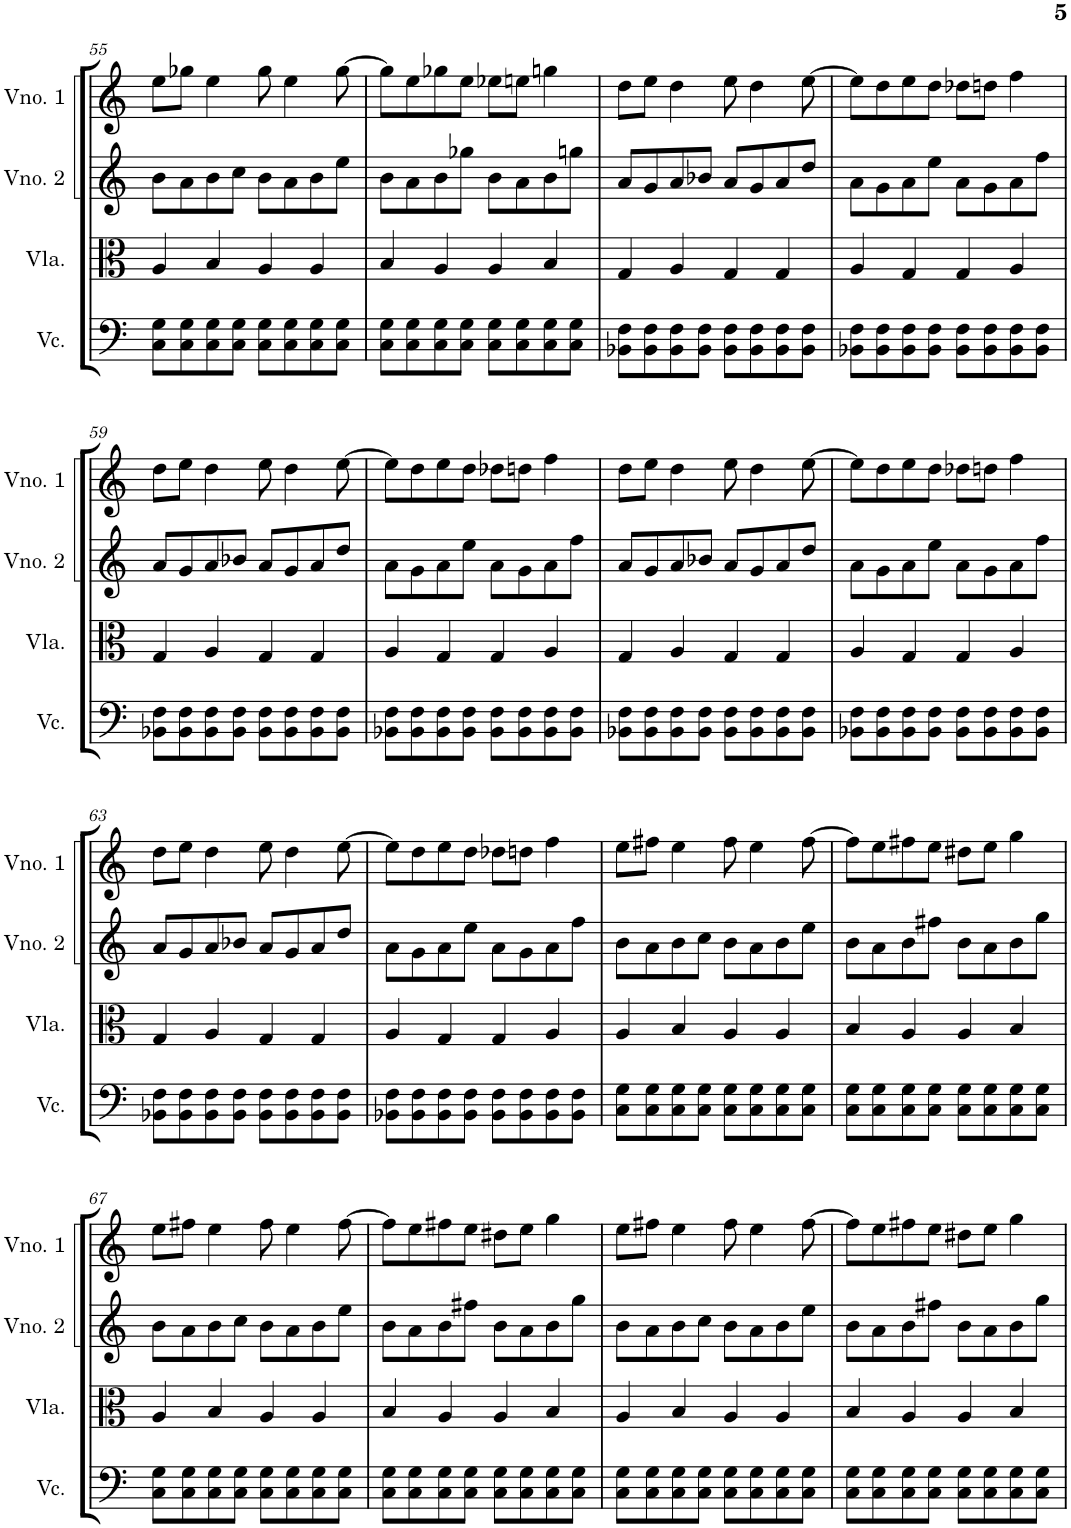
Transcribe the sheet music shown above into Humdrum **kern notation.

**kern	**kern	**kern	**kern
*part4	*part3	*part2	*part1
*staff4	*staff3	*staff2	*staff1
*I"Violoncelo	*I"Viola	*I"Violino 2	*I"Violino 1
*I'Vc.	*I'Vla.	*I'Vno. 2	*I'Vno. 1
!!LO:PB:g=z
*clefF4	*clefC3	*clefG2	*clefG2
*k[]	*k[]	*k[]	*k[]
*M4/4	*M4/4	*M4/4	*M4/4
=55	=55	=55	=55
8C\ 8G\L	4A/	8b\L	8ee\L
8C\ 8G\	.	8a\	8gg-X\J
8C\ 8G\	4B/	8b\	4ee\
8C\ 8G\J	.	8cc\J	.
8C\ 8G\L	4A/	8b\L	8gg-\
8C\ 8G\	.	8a\	4ee\
8C\ 8G\	4A/	8b\	.
8C\ 8G\J	.	8ee\J	[8gg-\
=56	=56	=56	=56
8C\ 8G\L	4B/	8b\L	8gg-\L]
8C\ 8G\	.	8a\	8ee\
8C\ 8G\	4A/	8b\	8gg-X\
8C\ 8G\J	.	8gg-X\J	8ee\J
8C\ 8G\L	4A/	8b\L	8ee-X\L
8C\ 8G\	.	8a\	8een\J
8C\ 8G\	4B/	8b\	4ggn\
8C\ 8G\J	.	8ggn\J	.
=57	=57	=57	=57
8BB-X\ 8F\L	4G/	8a/L	8dd\L
8BB-\ 8F\	.	8g/	8ee\J
8BB-\ 8F\	4A/	8a/	4dd\
8BB-\ 8F\J	.	8b-X/J	.
8BB-\ 8F\L	4G/	8a/L	8ee\
8BB-\ 8F\	.	8g/	4dd\
8BB-\ 8F\	4G/	8a/	.
8BB-\ 8F\J	.	8dd/J	[8ee\
=58	=58	=58	=58
8BB-X\ 8F\L	4A/	8a\L	8ee\L]
8BB-\ 8F\	.	8g\	8dd\
8BB-\ 8F\	4G/	8a\	8ee\
8BB-\ 8F\J	.	8ee\J	8dd\J
8BB-\ 8F\L	4G/	8a\L	8dd-X\L
8BB-\ 8F\	.	8g\	8ddn\J
8BB-\ 8F\	4A/	8a\	4ff\
8BB-\ 8F\J	.	8ff\J	.
!!LO:LB:g=z
=59	=59	=59	=59
8BB-X\ 8F\L	4G/	8a/L	8dd\L
8BB-\ 8F\	.	8g/	8ee\J
8BB-\ 8F\	4A/	8a/	4dd\
8BB-\ 8F\J	.	8b-X/J	.
8BB-\ 8F\L	4G/	8a/L	8ee\
8BB-\ 8F\	.	8g/	4dd\
8BB-\ 8F\	4G/	8a/	.
8BB-\ 8F\J	.	8dd/J	[8ee\
=60	=60	=60	=60
8BB-X\ 8F\L	4A/	8a\L	8ee\L]
8BB-\ 8F\	.	8g\	8dd\
8BB-\ 8F\	4G/	8a\	8ee\
8BB-\ 8F\J	.	8ee\J	8dd\J
8BB-\ 8F\L	4G/	8a\L	8dd-X\L
8BB-\ 8F\	.	8g\	8ddn\J
8BB-\ 8F\	4A/	8a\	4ff\
8BB-\ 8F\J	.	8ff\J	.
=61	=61	=61	=61
8BB-X\ 8F\L	4G/	8a/L	8dd\L
8BB-\ 8F\	.	8g/	8ee\J
8BB-\ 8F\	4A/	8a/	4dd\
8BB-\ 8F\J	.	8b-X/J	.
8BB-\ 8F\L	4G/	8a/L	8ee\
8BB-\ 8F\	.	8g/	4dd\
8BB-\ 8F\	4G/	8a/	.
8BB-\ 8F\J	.	8dd/J	[8ee\
=62	=62	=62	=62
8BB-X\ 8F\L	4A/	8a\L	8ee\L]
8BB-\ 8F\	.	8g\	8dd\
8BB-\ 8F\	4G/	8a\	8ee\
8BB-\ 8F\J	.	8ee\J	8dd\J
8BB-\ 8F\L	4G/	8a\L	8dd-X\L
8BB-\ 8F\	.	8g\	8ddn\J
8BB-\ 8F\	4A/	8a\	4ff\
8BB-\ 8F\J	.	8ff\J	.
!!LO:LB:g=z
=63	=63	=63	=63
8BB-X\ 8F\L	4G/	8a/L	8dd\L
8BB-\ 8F\	.	8g/	8ee\J
8BB-\ 8F\	4A/	8a/	4dd\
8BB-\ 8F\J	.	8b-X/J	.
8BB-\ 8F\L	4G/	8a/L	8ee\
8BB-\ 8F\	.	8g/	4dd\
8BB-\ 8F\	4G/	8a/	.
8BB-\ 8F\J	.	8dd/J	[8ee\
=64	=64	=64	=64
8BB-X\ 8F\L	4A/	8a\L	8ee\L]
8BB-\ 8F\	.	8g\	8dd\
8BB-\ 8F\	4G/	8a\	8ee\
8BB-\ 8F\J	.	8ee\J	8dd\J
8BB-\ 8F\L	4G/	8a\L	8dd-X\L
8BB-\ 8F\	.	8g\	8ddn\J
8BB-\ 8F\	4A/	8a\	4ff\
8BB-\ 8F\J	.	8ff\J	.
=65	=65	=65	=65
8C\ 8G\L	4A/	8b\L	8ee\L
8C\ 8G\	.	8a\	8ff#X\J
8C\ 8G\	4B/	8b\	4ee\
8C\ 8G\J	.	8cc\J	.
8C\ 8G\L	4A/	8b\L	8ff#\
8C\ 8G\	.	8a\	4ee\
8C\ 8G\	4A/	8b\	.
8C\ 8G\J	.	8ee\J	[8ff#\
=66	=66	=66	=66
8C\ 8G\L	4B/	8b\L	8ff#\L]
8C\ 8G\	.	8a\	8ee\
8C\ 8G\	4A/	8b\	8ff#X\
8C\ 8G\J	.	8ff#X\J	8ee\J
8C\ 8G\L	4A/	8b\L	8dd#X\L
8C\ 8G\	.	8a\	8ee\J
8C\ 8G\	4B/	8b\	4gg\
8C\ 8G\J	.	8gg\J	.
!!LO:LB:g=z
=67	=67	=67	=67
8C\ 8G\L	4A/	8b\L	8ee\L
8C\ 8G\	.	8a\	8ff#X\J
8C\ 8G\	4B/	8b\	4ee\
8C\ 8G\J	.	8cc\J	.
8C\ 8G\L	4A/	8b\L	8ff#\
8C\ 8G\	.	8a\	4ee\
8C\ 8G\	4A/	8b\	.
8C\ 8G\J	.	8ee\J	[8ff#\
=68	=68	=68	=68
8C\ 8G\L	4B/	8b\L	8ff#\L]
8C\ 8G\	.	8a\	8ee\
8C\ 8G\	4A/	8b\	8ff#X\
8C\ 8G\J	.	8ff#X\J	8ee\J
8C\ 8G\L	4A/	8b\L	8dd#X\L
8C\ 8G\	.	8a\	8ee\J
8C\ 8G\	4B/	8b\	4gg\
8C\ 8G\J	.	8gg\J	.
=69	=69	=69	=69
8C\ 8G\L	4A/	8b\L	8ee\L
8C\ 8G\	.	8a\	8ff#X\J
8C\ 8G\	4B/	8b\	4ee\
8C\ 8G\J	.	8cc\J	.
8C\ 8G\L	4A/	8b\L	8ff#\
8C\ 8G\	.	8a\	4ee\
8C\ 8G\	4A/	8b\	.
8C\ 8G\J	.	8ee\J	[8ff#\
=70	=70	=70	=70
8C\ 8G\L	4B/	8b\L	8ff#\L]
8C\ 8G\	.	8a\	8ee\
8C\ 8G\	4A/	8b\	8ff#X\
8C\ 8G\J	.	8ff#X\J	8ee\J
8C\ 8G\L	4A/	8b\L	8dd#X\L
8C\ 8G\	.	8a\	8ee\J
8C\ 8G\	4B/	8b\	4gg\
8C\ 8G\J	.	8gg\J	.
=	=	=	=
*-	*-	*-	*-
